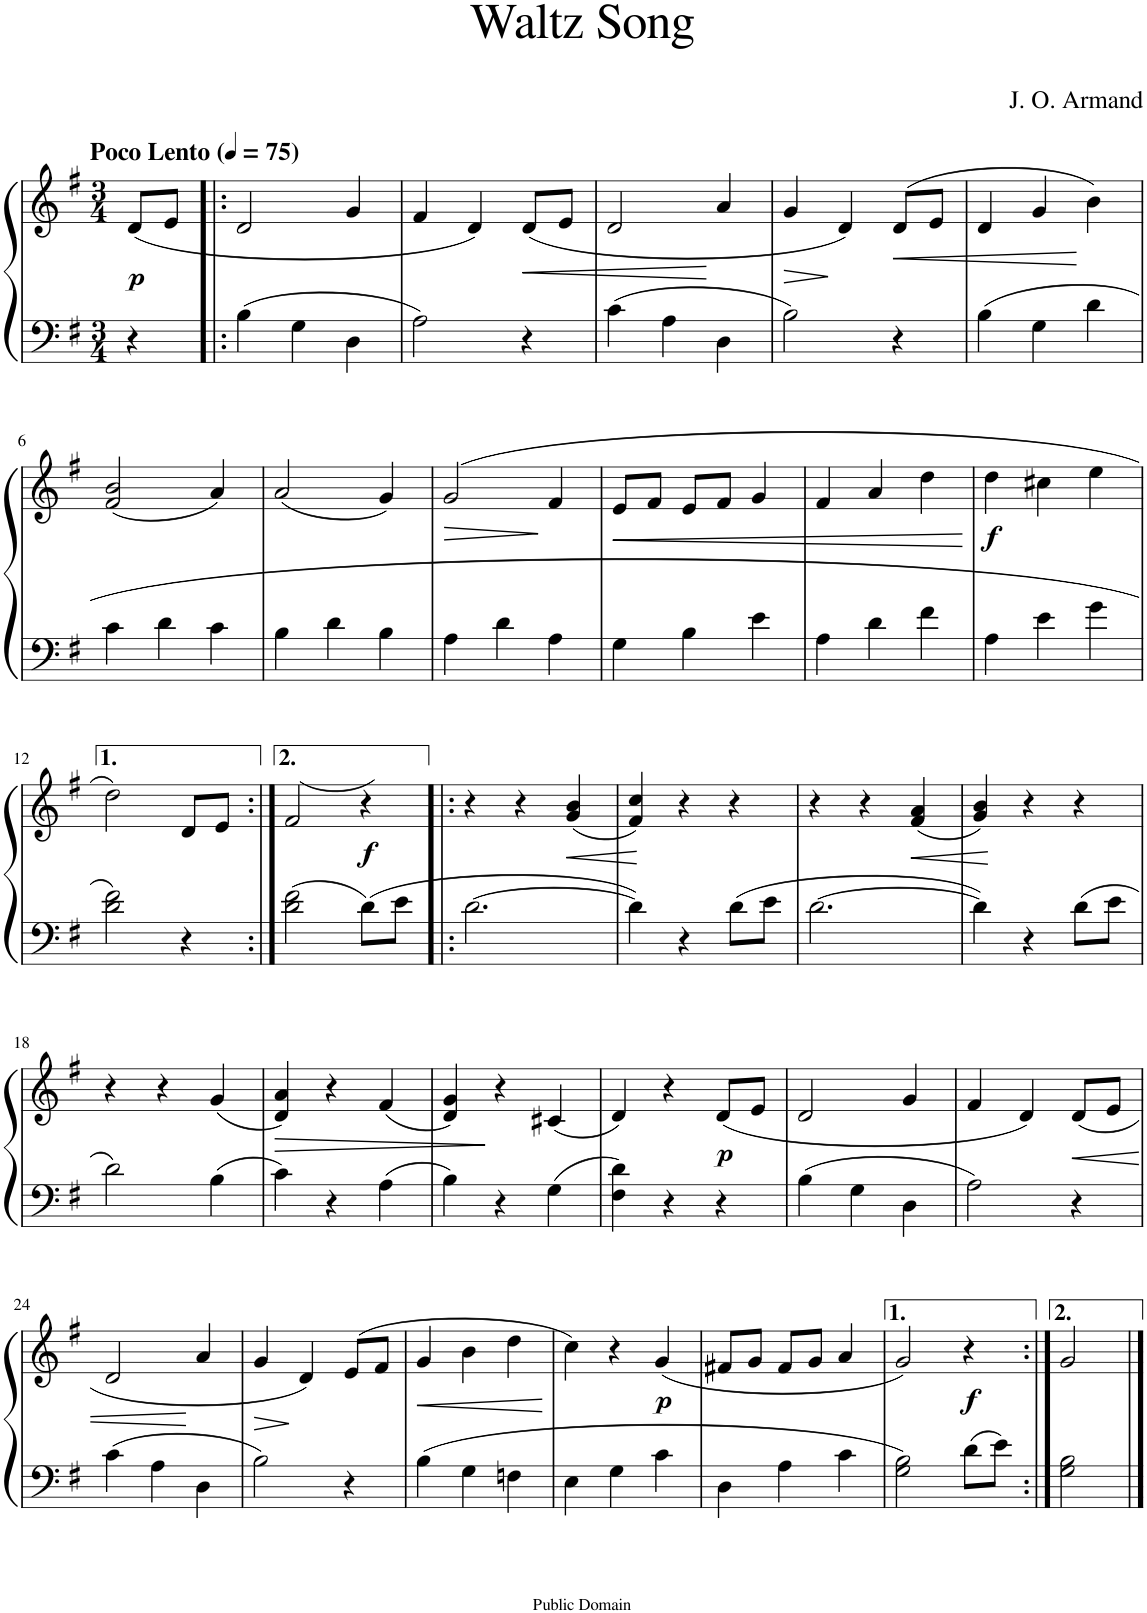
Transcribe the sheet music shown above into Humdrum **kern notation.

**kern	**kern	**dynam
*part1	*part1	*part1
*staff2	*staff1	*staff1/2
*I"Piano	*	*
*I'Pno.	*	*
*clefF4	*clefG2	*
*k[f#]	*k[f#]	*
*M3/4	*M3/4	*
*MM75	*MM75	*
=	=	=
!	!LO:TX:a:B:t=Poco Lento	!
!	!	!LO:DY:b
4r	(<8d/L	p
.	8e/J	.
=1!|:	=1!|:	=1!|:
4B\	2d/	.
4G\	.	.
4D\	4g/	.
=2	=2	=2
2A\	4f#/	.
.	4d/)	.
!	!	!LO:HP:b
4r	(<8d/L	<
.	8e/J	.
=3	=3	=3
4c\	2d/	.
4A\	.	.
4D\	4a/	[
=4	=4	=4
!	!	!LO:HP:b
2B\	4g/	>
.	4d/)	]
!	!	!LO:HP:b
4r	(8d/L	<
.	8e/J	.
=5	=5	=5
4B\	4d/	.
4G\	4g/	.
4d\	4b\)	[
!!LO:LB:g=z
=6	=6	=6
4c\	(2f#/ 2b/	.
4d\	.	.
4c\	4a/)	.
=7	=7	=7
4B\	(2a/	.
4d\	.	.
4B\	4g/)	.
=8	=8	=8
!	!	!LO:HP:b
4A\	(2g/	>
4d\	.	.
4A\	4f#/	]
=9	=9	=9
!	!	!LO:HP:b
4G\	8e/L	<
.	8f#/J	.
4B\	8e/L	.
.	8f#/J	.
4e\	4g/	.
=10	=10	=10
4A\	4f#/	.
4d\	4a/	.
4f#\	4dd\	.
.	.	[
=11	=11	=11
!	!	!LO:DY:b
4A\	4dd\	f
4e\	4cc#X\	.
4g\	4ee\	.
!!LO:LB:g=z
=12	=12	=12
2d\ 2f#\	2dd\)	.
4r	8d/L	.
.	8e/J	.
=13:|!	=13:|!	=13:|!
2d\ 2f#\	(<2f#/	.
!	!	!LO:DY:b
8d\L	4r)	f
8e\J	.	.
=14!|:	=14!|:	=14!|:
[2.d\	4r	.
.	4r	.
!	!	!LO:HP:b
.	(4g/ 4b/	<
=15	=15	=15
4d\]	4f#/ 4cc/)	.
4r	4r	[
8d\L	4r	.
8e\J	.	.
=16	=16	=16
[2.d\	4r	.
.	4r	.
!	!	!LO:HP:b
.	(4f#/ 4a/	<
=17	=17	=17
4d\]	4g/ 4b/)	.
4r	4r	[
8d\L	4r	.
8e\J	.	.
!!LO:LB:g=z
=18	=18	=18
2d\	4r	.
.	4r	.
4B\	(4g/	.
=19	=19	=19
!	!	!LO:HP:b
4c\	4d/ 4a/)	>
4r	4r	.
4A\	(4f#/	.
=20	=20	=20
4B\	4d/ 4g/)	.
4r	4r	]
4G\	(4c#X/	.
=21	=21	=21
4F#\ 4d\	4d/)	.
4r	4r	.
!	!	!LO:DY:b
4r	(<8d/L	p
.	8e/J	.
=22	=22	=22
4B\	2d/	.
4G\	.	.
4D\	4g/	.
=23	=23	=23
2A\	4f#/	.
.	4d/)	.
!	!	!LO:HP:b
4r	(<8d/L	<
.	8e/J	.
!!LO:LB:g=z
=24	=24	=24
4c\	2d/	.
4A\	.	.
4D\	4a/	[
=25	=25	=25
!	!	!LO:HP:b
2B\	4g/	>
.	4d/)	]
4r	(8e/L	.
.	8f#/J	.
=26	=26	=26
!	!	!LO:HP:b
4B\	4g/	<
4G\	4b\	.
4Fn\	4dd\	.
.	.	[
=27	=27	=27
4E\	4cc\)	.
4G\	4r	.
!	!	!LO:DY:b
4c\	(<4g/	p
=28	=28	=28
4D\	8f#X/L	.
.	8g/J	.
4A\	8f#/L	.
.	8g/J	.
4c\	4a/	.
=29	=29	=29
2G\ 2B\	2g/)	.
!	!	!LO:DY:b
8d\L	4r	f
8e\J	.	.
=30:|!	=30:|!	=30:|!
2G\ 2B\	2g/	.
==	==	==
*-	*-	*-
